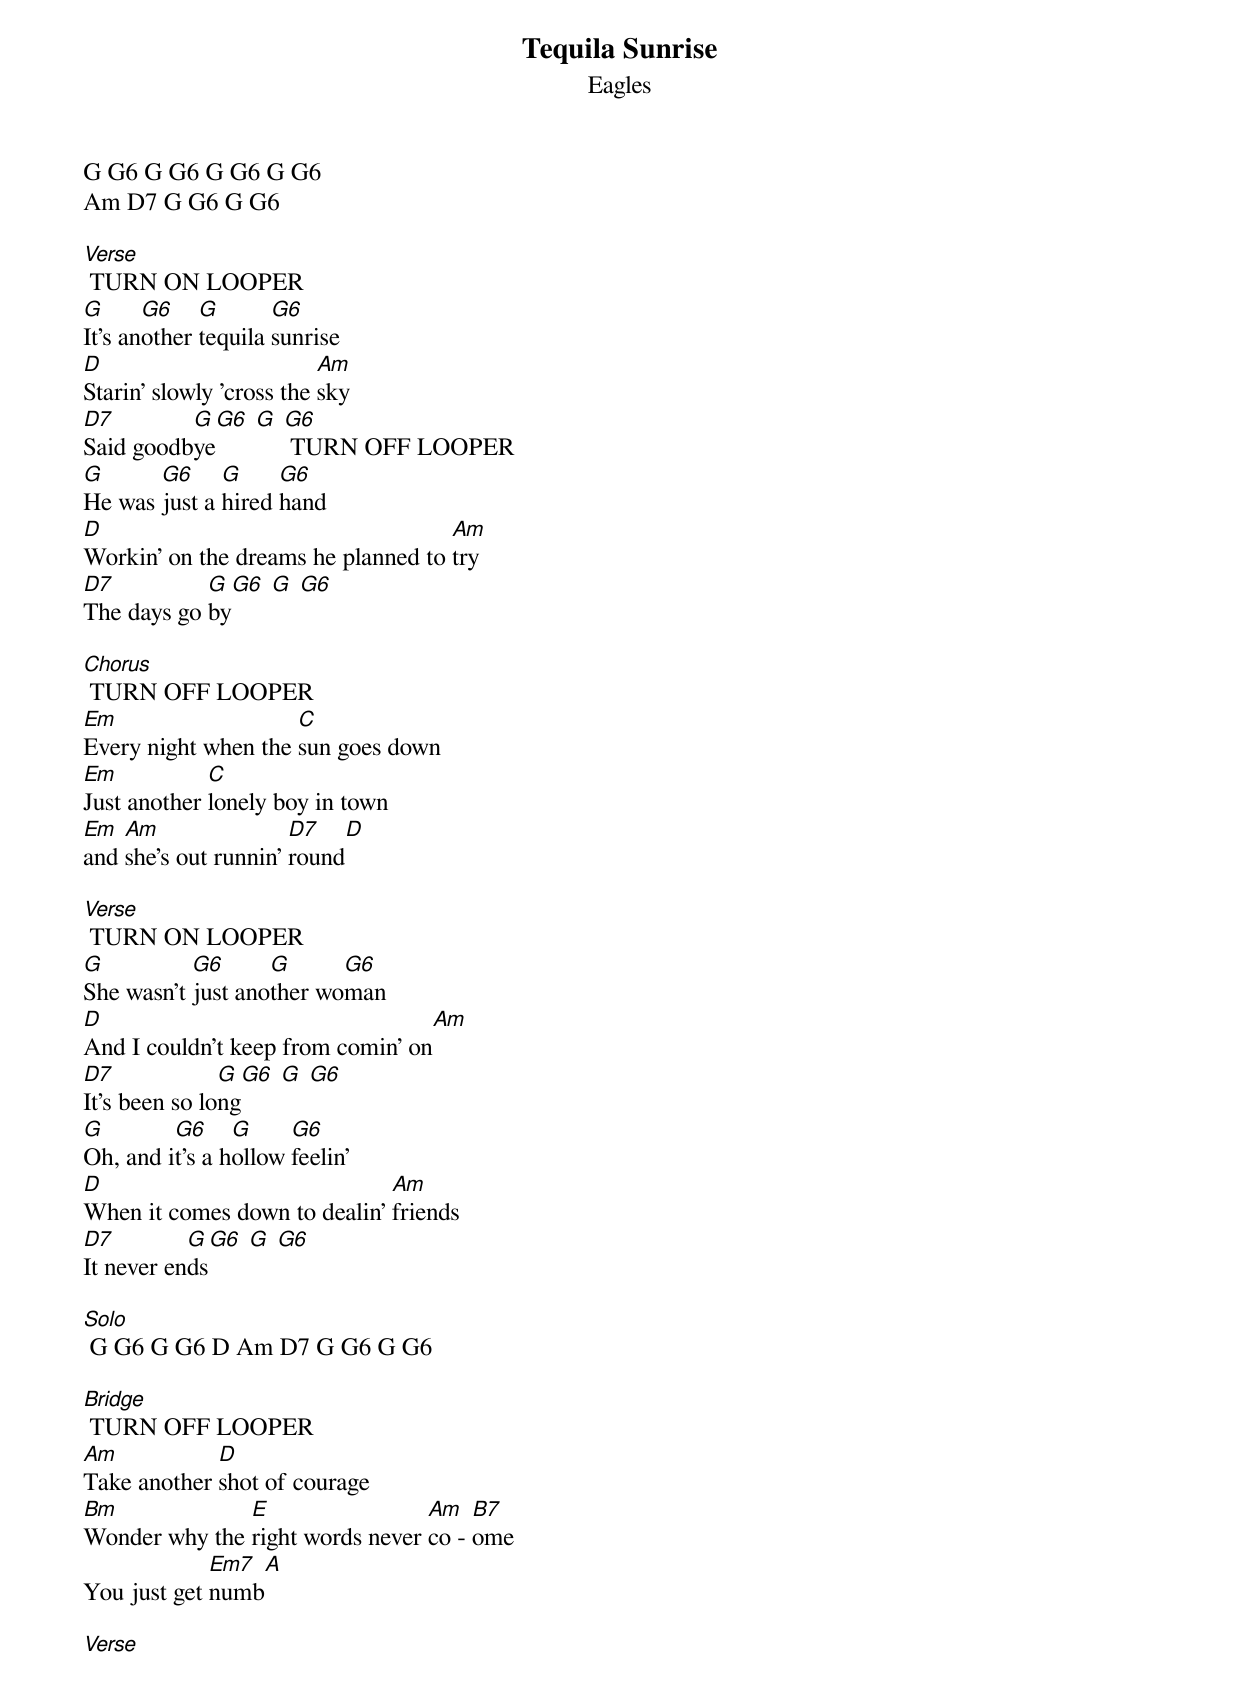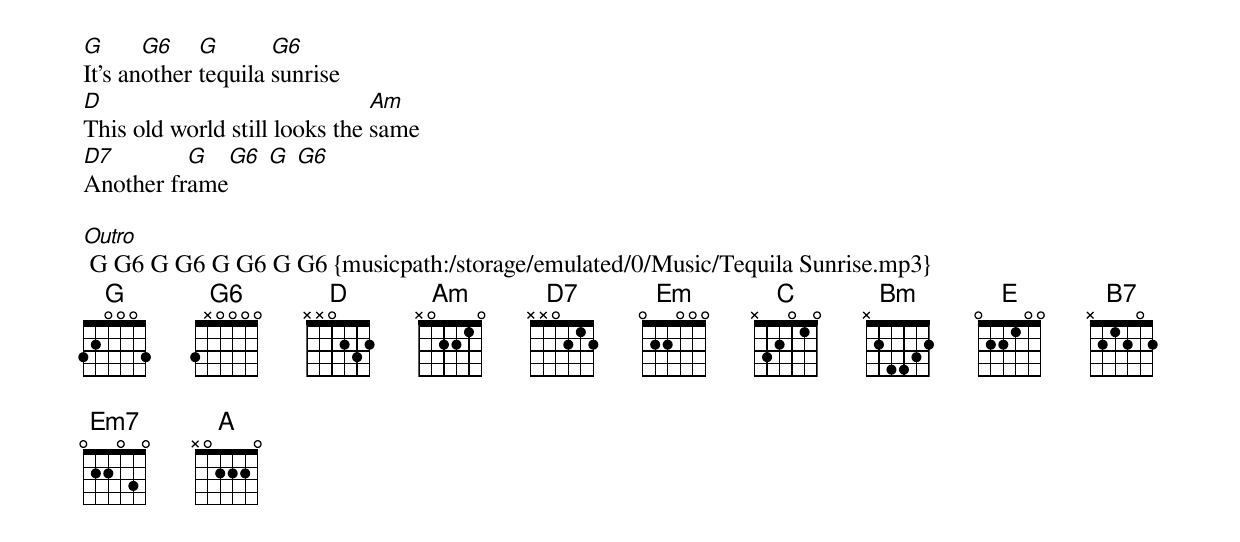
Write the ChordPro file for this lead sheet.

{title:Tequila Sunrise}
{subtitle:Eagles}
G G6 G G6 G G6 G G6
Am D7 G G6 G G6

[Verse] TURN ON LOOPER
[G]It's an[G6]other [G]tequila [G6]sunrise
[D]Starin' slowly 'cross the [Am]sky
[D7]Said goodb[G]ye[G6] [G] [G6] TURN OFF LOOPER
[G]He was [G6]just a [G]hired [G6]hand
[D]Workin' on the dreams he planned to [Am]try
[D7]The days go [G]by[G6] [G] [G6]

[Chorus] TURN OFF LOOPER
[Em]Every night when the [C]sun goes down
[Em]Just another [C]lonely boy in town
[Em]and [Am]she's out runnin' [D7]round[D]

[Verse] TURN ON LOOPER
[G]She wasn't [G6]just ano[G]ther wo[G6]man
[D]And I couldn't keep from comin' on[Am]
[D7]It's been so lo[G]ng[G6] [G] [G6]
[G]Oh, and i[G6]t's a h[G]ollow [G6]feelin'
[D]When it comes down to dealin' [Am]friends
[D7]It never en[G]ds[G6] [G] [G6]

[Solo] G G6 G G6 D Am D7 G G6 G G6

[Bridge] TURN OFF LOOPER
[Am]Take another [D]shot of courage
[Bm]Wonder why the [E]right words never [Am]co - [B7]ome
You just get [Em7]numb[A]

[Verse]
[G]It's an[G6]other [G]tequila [G6]sunrise
[D]This old world still looks the [Am]same
[D7]Another fr[G]ame[G6] [G] [G6]

[Outro] G G6 G G6 G G6 G G6 {musicpath:/storage/emulated/0/Music/Tequila Sunrise.mp3}
